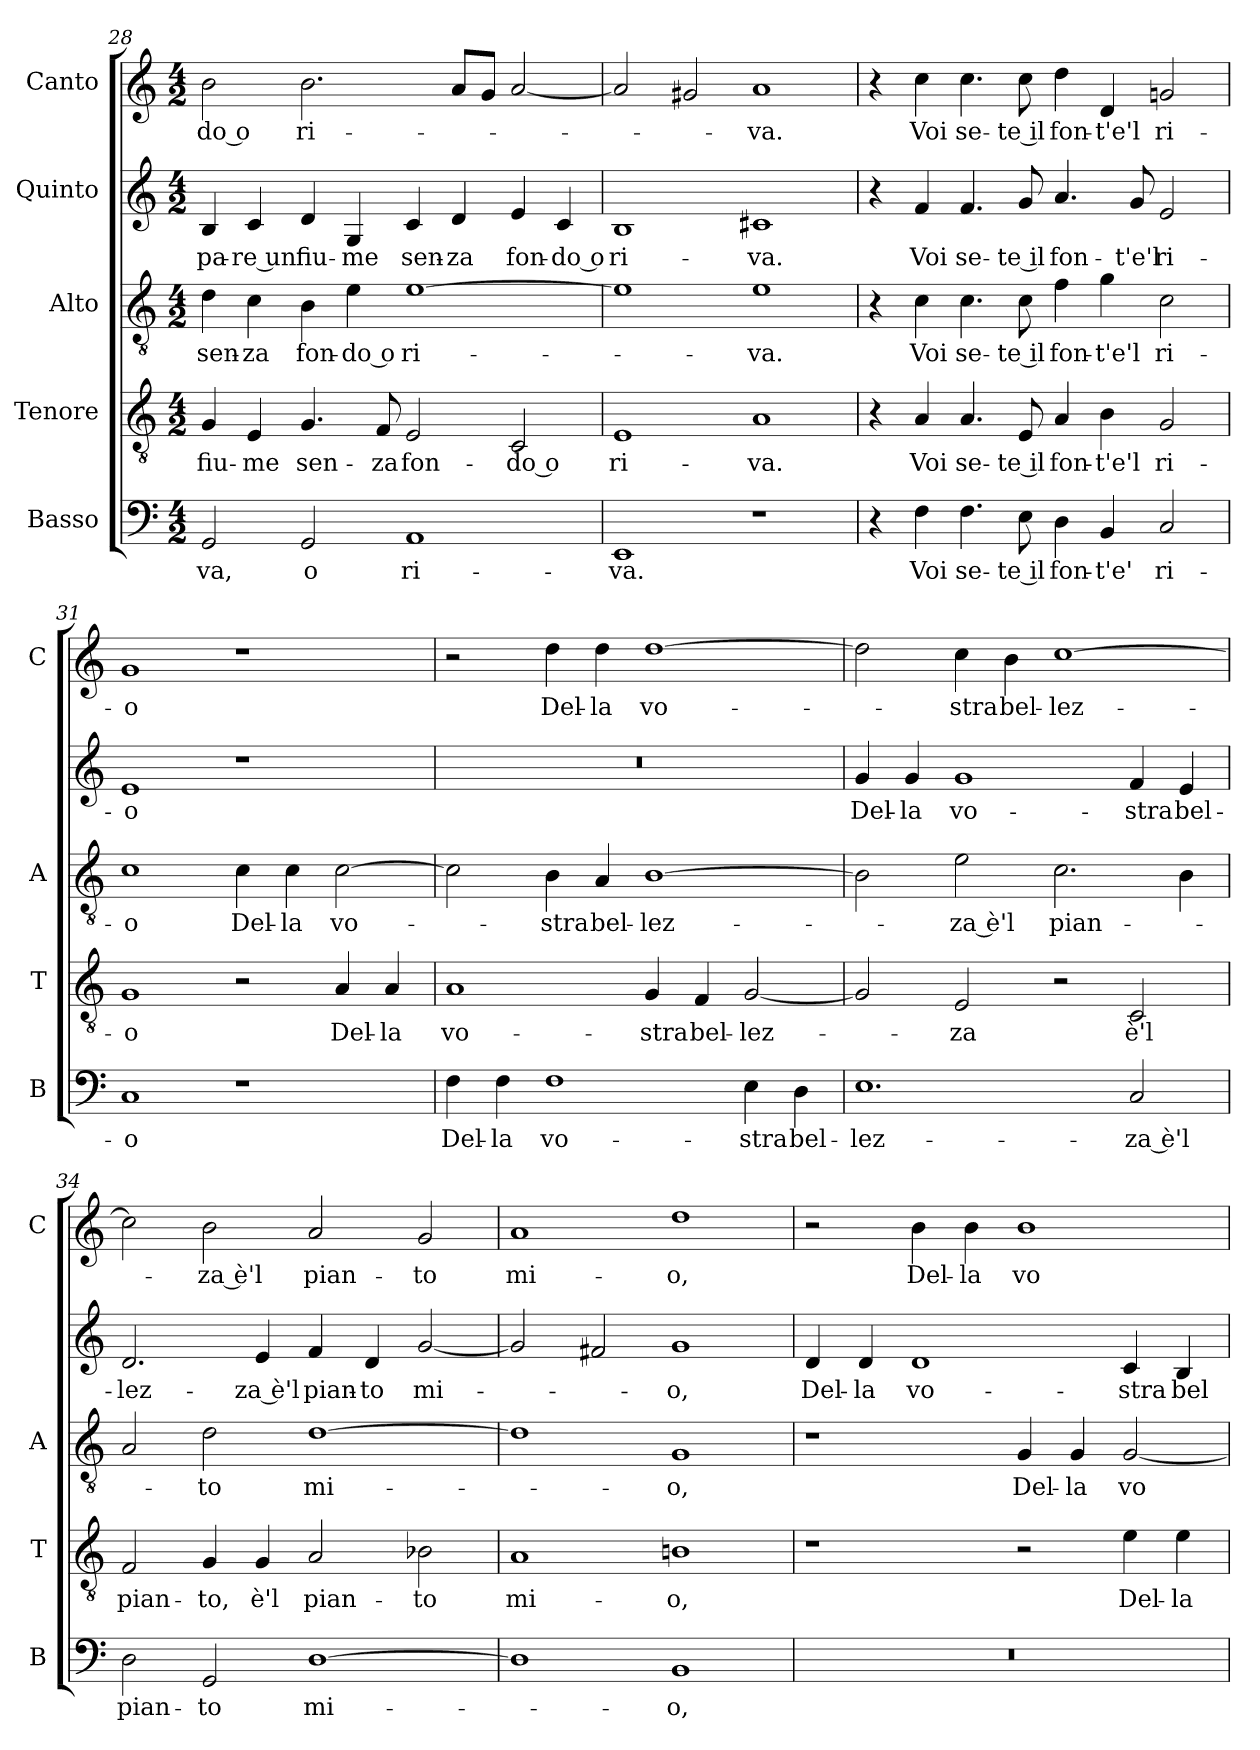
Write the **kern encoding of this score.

**kern	**text	**kern	**text	**kern	**text	**kern	**text	**kern	**text
*part5	*part5	*part4	*part4	*part3	*part3	*part2	*part2	*part1	*part1
*staff5	*staff5	*staff4	*staff4	*staff3	*staff3	*staff2	*staff2	*staff1	*staff1
*I"Basso	*	*I"Tenore	*	*I"Alto	*	*I"Quinto	*	*I"Canto	*
*I'B	*	*I'T	*	*I'A	*	*	*	*I'C	*
*clefF4	*	*clefGv2	*	*clefGv2	*	*clefG2	*	*clefG2	*
*k[]	*	*k[]	*	*k[]	*	*k[]	*	*k[]	*
*C:	*	*C:	*	*C:	*	*C:	*	*C:	*
*M4/2	*	*M4/2	*	*M4/2	*	*M4/2	*	*M4/2	*
=28	=28	=28	=28	=28	=28	=28	=28	=28	=28
2GG	-va,	4G	fiu-	4d	sen-	4B	pa-	2b	-do o
.	.	4E	-me	4c	-za	4c	-re un	.	.
2GG	o	4.G	sen-	4B	fon-	4d	fiu-	2.b	ri-
.	.	.	.	4e	-do o	4G	-me	.	.
.	.	8F	-za	.	.	.	.	.	.
1AA	ri-	2E	fon-	[1e	ri-	4c	sen-	.	.
.	.	.	.	.	.	4d	-za	8aL	.
.	.	.	.	.	.	.	.	8gJ	.
.	.	2C	-do o	.	.	4e	fon-	[2a	.
.	.	.	.	.	.	4c	-do o	.	.
=29	=29	=29	=29	=29	=29	=29	=29	=29	=29
1EE	-va.	1E	ri-	1e]	.	1B	ri-	2a]	.
.	.	.	.	.	.	.	.	2g#X	.
1r	.	1A	-va.	1e	-va.	1c#X	-va.	1a	-va.
=30	=30	=30	=30	=30	=30	=30	=30	=30	=30
4r	.	4r	.	4r	.	4r	.	4r	.
4F	Voi	4A	Voi	4c	Voi	4f	Voi	4cc	Voi
4.F	se-	4.A	se-	4.c	se-	4.f	se-	4.cc	se-
8E	-te il	8E	-te il	8c	-te il	8g	-te il	8cc	-te il
4D	fon-	4A	fon-	4f	fon-	4.a	fon-	4dd	fon-
4BB	-t'e'	4B	-t'e'l	4g	-t'e'l	.	.	4d	-t'e'l
.	.	.	.	.	.	8g	-t'e'l	.	.
2C	ri-	2G	ri-	2c	ri-	2e	ri-	2gn	ri-
=31	=31	=31	=31	=31	=31	=31	=31	=31	=31
1C	-o	1G	-o	1c	-o	1e	-o	1g	-o
1r	.	2r	.	4c	Del-	1r	.	1r	.
.	.	.	.	4c	-la	.	.	.	.
.	.	4A	Del-	[2c	vo-	.	.	.	.
.	.	4A	-la	.	.	.	.	.	.
=32	=32	=32	=32	=32	=32	=32	=32	=32	=32
4F	Del-	1A	vo-	2c]	.	0r	.	2r	.
4F	-la	.	.	.	.	.	.	.	.
1F	vo-	.	.	4B	-stra	.	.	4dd	Del-
.	.	.	.	4A	bel-	.	.	4dd	-la
.	.	4G	-stra	[1B	-lez-	.	.	[1dd	vo-
.	.	4F	bel-	.	.	.	.	.	.
4E	-stra	[2G	-lez-	.	.	.	.	.	.
4D	bel-	.	.	.	.	.	.	.	.
=33	=33	=33	=33	=33	=33	=33	=33	=33	=33
1.E	-lez-	2G]	.	2B]	.	4g	Del-	2dd]	.
.	.	.	.	.	.	4g	-la	.	.
.	.	2E	-za	2e	-za è'l	1g	vo-	4cc	-stra
.	.	.	.	.	.	.	.	4b	bel-
.	.	2r	.	2.c	pian-	.	.	[1cc	-lez-
2C	-za è'l	2C	è'l	.	.	4f	-stra	.	.
.	.	.	.	4B	.	4e	bel-	.	.
=34	=34	=34	=34	=34	=34	=34	=34	=34	=34
2D	pian-	2F	pian-	2A	.	2.d	-lez-	2cc]	.
2GG	-to	4G	-to,	2d	-to	.	.	2b	-za è'l
.	.	4G	è'l	.	.	4e	-za è'l	.	.
[1D	mi-	2A	pian-	[1d	mi-	4f	pian-	2a	pian-
.	.	.	.	.	.	4d	-to	.	.
.	.	2B-X	-to	.	.	[2g	mi-	2g	-to
=35	=35	=35	=35	=35	=35	=35	=35	=35	=35
1D]	.	1A	mi-	1d]	.	2g]	.	1a	mi-
.	.	.	.	.	.	2f#X	.	.	.
1BB	-o,	1Bn	-o,	1G	-o,	1g	-o,	1dd	-o,
=36	=36	=36	=36	=36	=36	=36	=36	=36	=36
0r	.	1r	.	1r	.	4d	Del-	2r	.
.	.	.	.	.	.	4d	-la	.	.
.	.	.	.	.	.	1d	vo-	4b	Del-
.	.	.	.	.	.	.	.	4b	-la
.	.	2r	.	4G	Del-	.	.	1b	vo-
.	.	.	.	4G	-la	.	.	.	.
.	.	4e	Del-	[2G	vo-	4c	-stra	.	.
.	.	4e	-la	.	.	4B	bel-	.	.
=	=	=	=	=	=	=	=	=	=
*-	*-	*-	*-	*-	*-	*-	*-	*-	*-
